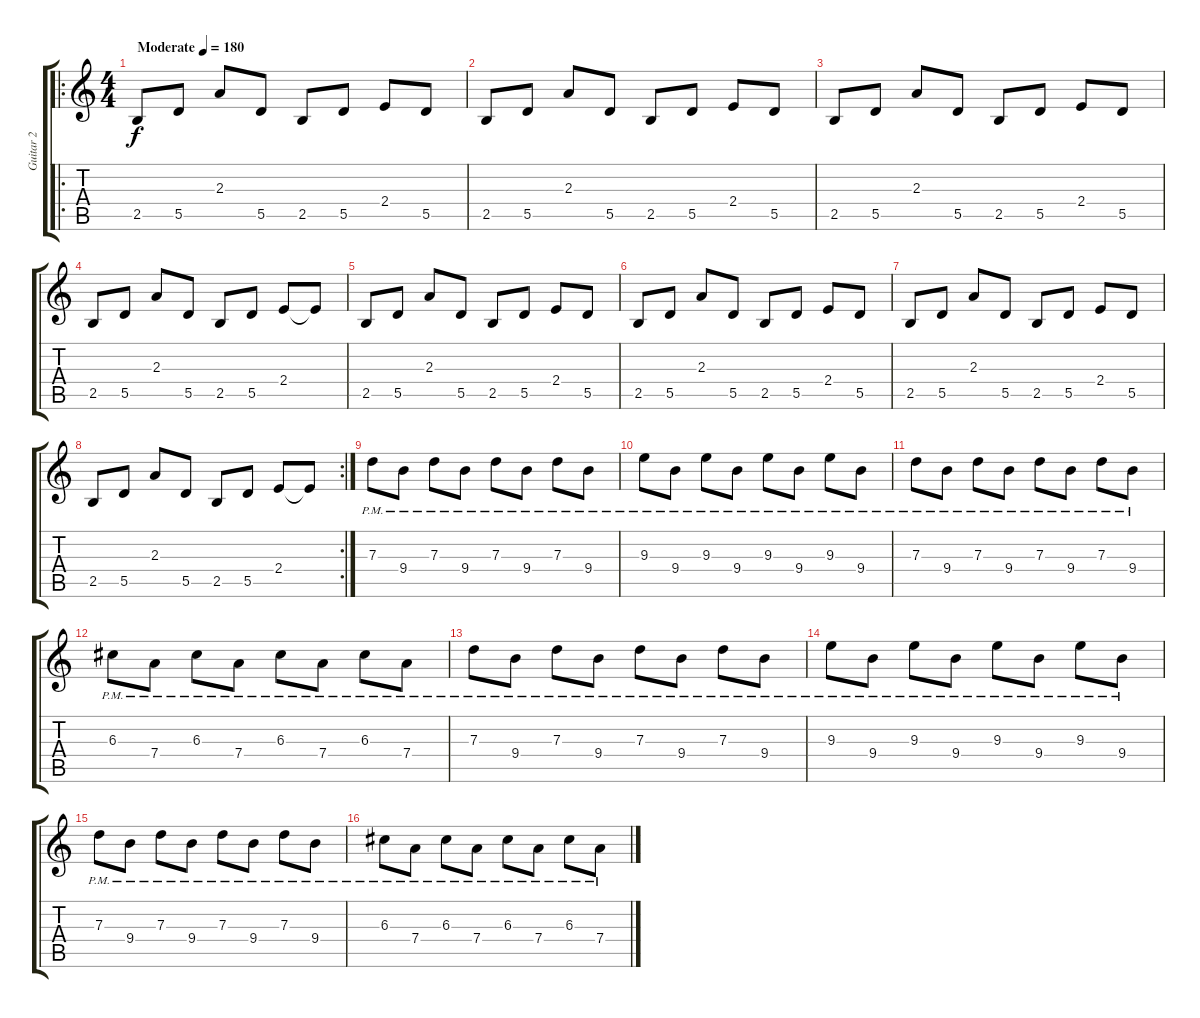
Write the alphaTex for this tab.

\track ("Guitar 2" "Guitar 2") {instrument distortionguitar}
\staff {score tabs}
\tuning (E4 B3 G3 D3 A2 E2) {hide}
\ro
\ts (4 4)
\tempo (180 "Moderate")
\clef g2
\ks c
2.5.8{dy f instrument distortionguitar} 5.5.8 2.3.8 5.5.8 2.5.8 5.5.8 2.4.8 5.5.8 |
2.5.8 5.5.8 2.3.8 5.5.8 2.5.8 5.5.8 2.4.8 5.5.8 |
2.5.8 5.5.8 2.3.8 5.5.8 2.5.8 5.5.8 2.4.8 5.5.8 |
2.5.8 5.5.8 2.3.8 5.5.8 2.5.8 5.5.8 2.4.8 2.4{t}.8 |
2.5.8 5.5.8 2.3.8 5.5.8 2.5.8 5.5.8 2.4.8 5.5.8 |
2.5.8 5.5.8 2.3.8 5.5.8 2.5.8 5.5.8 2.4.8 5.5.8 |
2.5.8 5.5.8 2.3.8 5.5.8 2.5.8 5.5.8 2.4.8 5.5.8 |
\rc 2
2.5.8 5.5.8 2.3.8 5.5.8 2.5.8 5.5.8 2.4.8 2.4{t}.8 |
7.3{pm}.8 9.4{pm}.8 7.3{pm}.8 9.4{pm}.8 7.3{pm}.8 9.4{pm}.8 7.3{pm}.8 9.4{pm}.8 |
9.3{pm}.8 9.4{pm}.8 9.3{pm}.8 9.4{pm}.8 9.3{pm}.8 9.4{pm}.8 9.3{pm}.8 9.4{pm}.8 |
7.3{pm}.8 9.4{pm}.8 7.3{pm}.8 9.4{pm}.8 7.3{pm}.8 9.4{pm}.8 7.3{pm}.8 9.4{pm}.8 |
6.3{pm}.8 7.4{pm}.8 6.3{pm}.8 7.4{pm}.8 6.3{pm}.8 7.4{pm}.8 6.3{pm}.8 7.4{pm}.8 |
7.3{pm}.8 9.4{pm}.8 7.3{pm}.8 9.4{pm}.8 7.3{pm}.8 9.4{pm}.8 7.3{pm}.8 9.4{pm}.8 |
9.3{pm}.8 9.4{pm}.8 9.3{pm}.8 9.4{pm}.8 9.3{pm}.8 9.4{pm}.8 9.3{pm}.8 9.4{pm}.8 |
7.3{pm}.8 9.4{pm}.8 7.3{pm}.8 9.4{pm}.8 7.3{pm}.8 9.4{pm}.8 7.3{pm}.8 9.4{pm}.8 |
6.3{pm}.8 7.4{pm}.8 6.3{pm}.8 7.4{pm}.8 6.3{pm}.8 7.4{pm}.8 6.3{pm}.8 7.4{pm}.8
